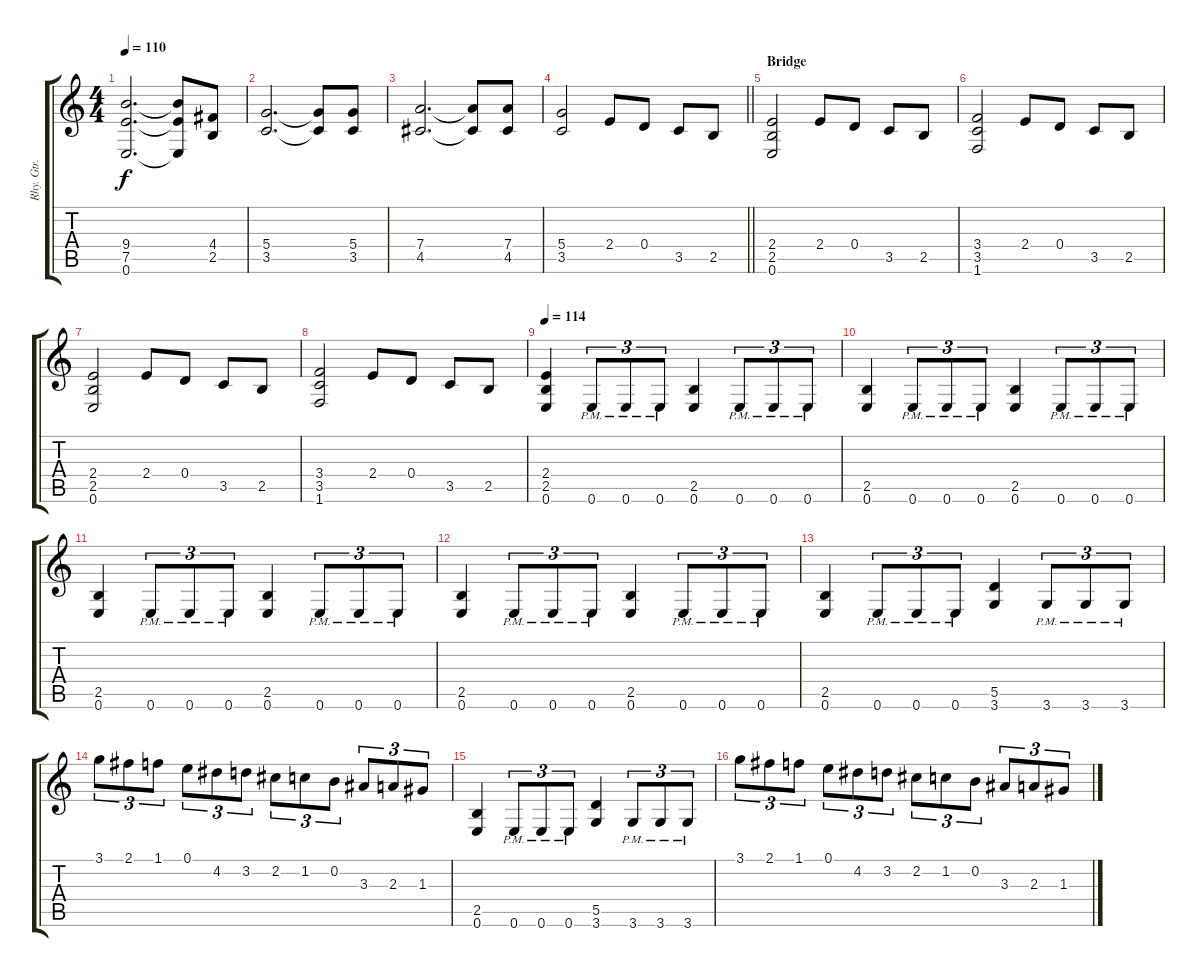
\track ("Rhy. Gtr. 1" "Rhy. Gtr. ") {instrument distortionguitar}
\staff {score tabs}
\tuning (E4 B3 G3 D3 A2 E2) {hide}
\ts (4 4)
\tempo 110
\clef g2
\ks c
(9.4 7.5 0.6).2{d dy f} (9.4{t} 7.5{t} 0.6{t}).8 (4.4 2.5).8 |
(5.4 3.5).2{d} (5.4{t} 3.5{t}).8 (5.4 3.5).8 |
(7.4 4.5).2{d} (7.4{t} 4.5{t}).8 (7.4 4.5).8 |
\barLineRight lightlight
(5.4 3.5).2 2.4.8 0.4.8 3.5.8 2.5.8 |
\section ("" "Bridge")
(2.4 2.5 0.6).2 2.4.8 0.4.8 3.5.8 2.5.8 |
(3.4 3.5 1.6).2 2.4.8 0.4.8 3.5.8 2.5.8 |
(2.4 2.5 0.6).2 2.4.8 0.4.8 3.5.8 2.5.8 |
(3.4 3.5 1.6).2 2.4.8 0.4.8 3.5.8 2.5.8 |
\tempo 114
(2.4 2.5 0.6).4{volume 13} 0.6{pm}.8{tu (3 2)} 0.6{pm}.8{tu (3 2)} 0.6{pm}.8{tu (3 2)} (2.5 0.6).4 0.6{pm}.8{tu (3 2)} 0.6{pm}.8{tu (3 2)} 0.6{pm}.8{tu (3 2)} |
(2.5 0.6).4 0.6{pm}.8{tu (3 2)} 0.6{pm}.8{tu (3 2)} 0.6{pm}.8{tu (3 2)} (2.5 0.6).4 0.6{pm}.8{tu (3 2)} 0.6{pm}.8{tu (3 2)} 0.6{pm}.8{tu (3 2)} |
(2.5 0.6).4 0.6{pm}.8{tu (3 2)} 0.6{pm}.8{tu (3 2)} 0.6{pm}.8{tu (3 2)} (2.5 0.6).4 0.6{pm}.8{tu (3 2)} 0.6{pm}.8{tu (3 2)} 0.6{pm}.8{tu (3 2)} |
(2.5 0.6).4 0.6{pm}.8{tu (3 2)} 0.6{pm}.8{tu (3 2)} 0.6{pm}.8{tu (3 2)} (2.5 0.6).4 0.6{pm}.8{tu (3 2)} 0.6{pm}.8{tu (3 2)} 0.6{pm}.8{tu (3 2)} |
(2.5 0.6).4 0.6{pm}.8{tu (3 2)} 0.6{pm}.8{tu (3 2)} 0.6{pm}.8{tu (3 2)} (5.5 3.6).4 3.6{pm}.8{tu (3 2)} 3.6{pm}.8{tu (3 2)} 3.6{pm}.8{tu (3 2)} |
3.1.8{tu (3 2)} 2.1.8{tu (3 2)} 1.1.8{tu (3 2)} 0.1.8{tu (3 2)} 4.2.8{tu (3 2)} 3.2.8{tu (3 2)} 2.2.8{tu (3 2)} 1.2.8{tu (3 2)} 0.2.8{tu (3 2)} 3.3.8{tu (3 2)} 2.3.8{tu (3 2)} 1.3.8{tu (3 2)} |
(2.5 0.6).4 0.6{pm}.8{tu (3 2)} 0.6{pm}.8{tu (3 2)} 0.6{pm}.8{tu (3 2)} (5.5 3.6).4 3.6{pm}.8{tu (3 2)} 3.6{pm}.8{tu (3 2)} 3.6{pm}.8{tu (3 2)} |
3.1.8{tu (3 2)} 2.1.8{tu (3 2)} 1.1.8{tu (3 2)} 0.1.8{tu (3 2)} 4.2.8{tu (3 2)} 3.2.8{tu (3 2)} 2.2.8{tu (3 2)} 1.2.8{tu (3 2)} 0.2.8{tu (3 2)} 3.3.8{tu (3 2)} 2.3.8{tu (3 2)} 1.3.8{tu (3 2)}
